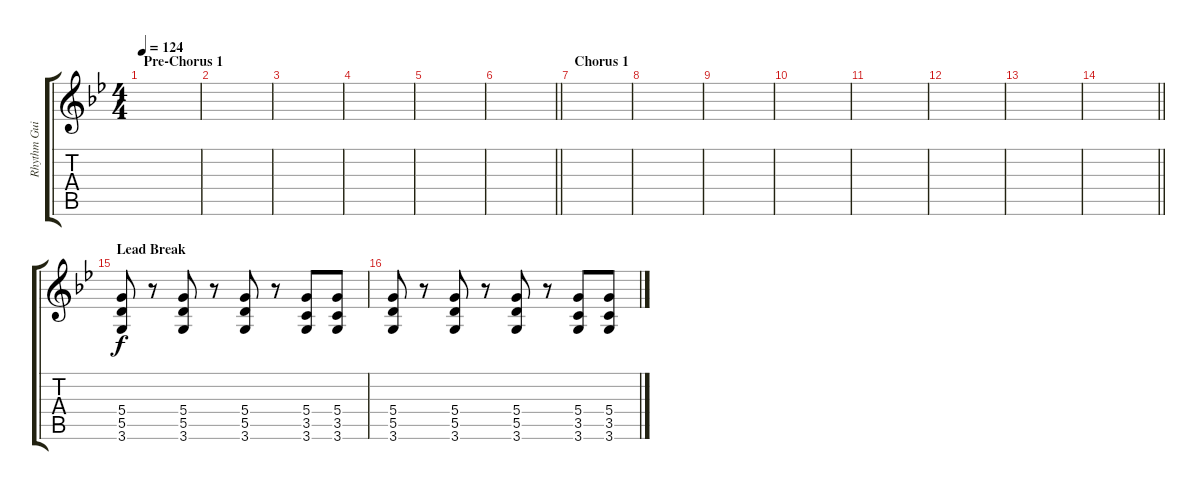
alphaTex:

\track ("Rhythm Guitar Overdubs" "Rhythm Gui") {instrument distortionguitar}
\staff {score tabs}
\tuning (E4 B3 G3 D3 A2 E2) {hide}
\ts (4 4)
\section ("" "Pre-Chorus 1")
\tempo 124
\clef g2
\ks gminor
|
|
|
|
|
\barLineRight lightlight
|
\section ("" "Chorus 1")
|
|
|
|
|
|
|
\barLineRight lightlight
|
\section ("" "Lead Break")
(5.4 5.5 3.6).8 r.8 (5.4 5.5 3.6).8 r.8 (5.4 5.5 3.6).8 r.8 (5.4 3.5 3.6).8 (5.4 3.5 3.6).8 |
(5.4 5.5 3.6).8 r.8 (5.4 5.5 3.6).8 r.8 (5.4 5.5 3.6).8 r.8 (5.4 3.5 3.6).8 (5.4 3.5 3.6).8
